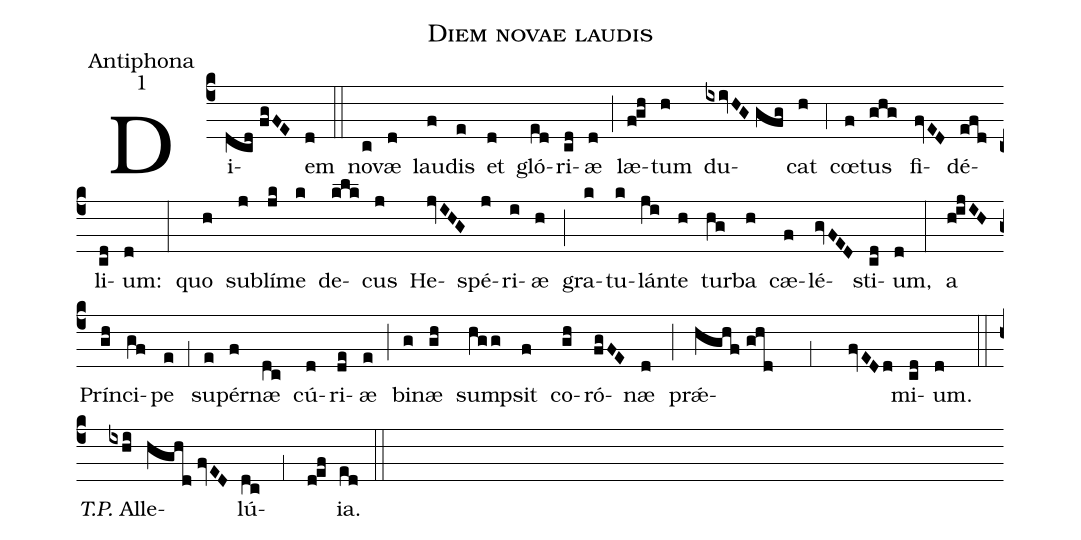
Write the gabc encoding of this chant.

name:Diem novae laudis;
office-part:Antiphona;
mode:1;
%%
(c4) Di(dcd//fgFE)em(d) (::)
no(c)væ(d) lau(f)dis(e) et(d) gló(ed)ri(cd)æ(d) (;) læ(f!gh)tum(h) du(ixivHG//gfg)cat(h) (,4) cœ(f)tus(ghg) fi(fvED)dé(efd)li(cd)um:(d) (:)
quo(h) sub(j)lí(jk)me(k) de(klk)cus(j) He(jvIHG)spé(j)ri(i)æ(h) (;) gra(k)tu(k)lán(ji)te(h) tur(hg)ba(h) cæ(f)lé(gvFED)sti(cd)um,(d) (:)
a(h!ijIH) Prín(gh)ci(gf)pe(e) (,1) su(e)pér(f)næ(dc) cú(d)ri(de)æ(e) (;) bi(g)næ(gh) sump(hgg)sit(f) co(gh)ró(fgFE)næ(d) (;) pr{<sp>'ae</sp>}(hghf//ghd ;1 fvEDd)mi(cd)um.(d) (::) <i>T.P.</i> Al(ixhi)le(hghd//fvED)lú(dc ;1 d!ef)ia.(ed) (::)
